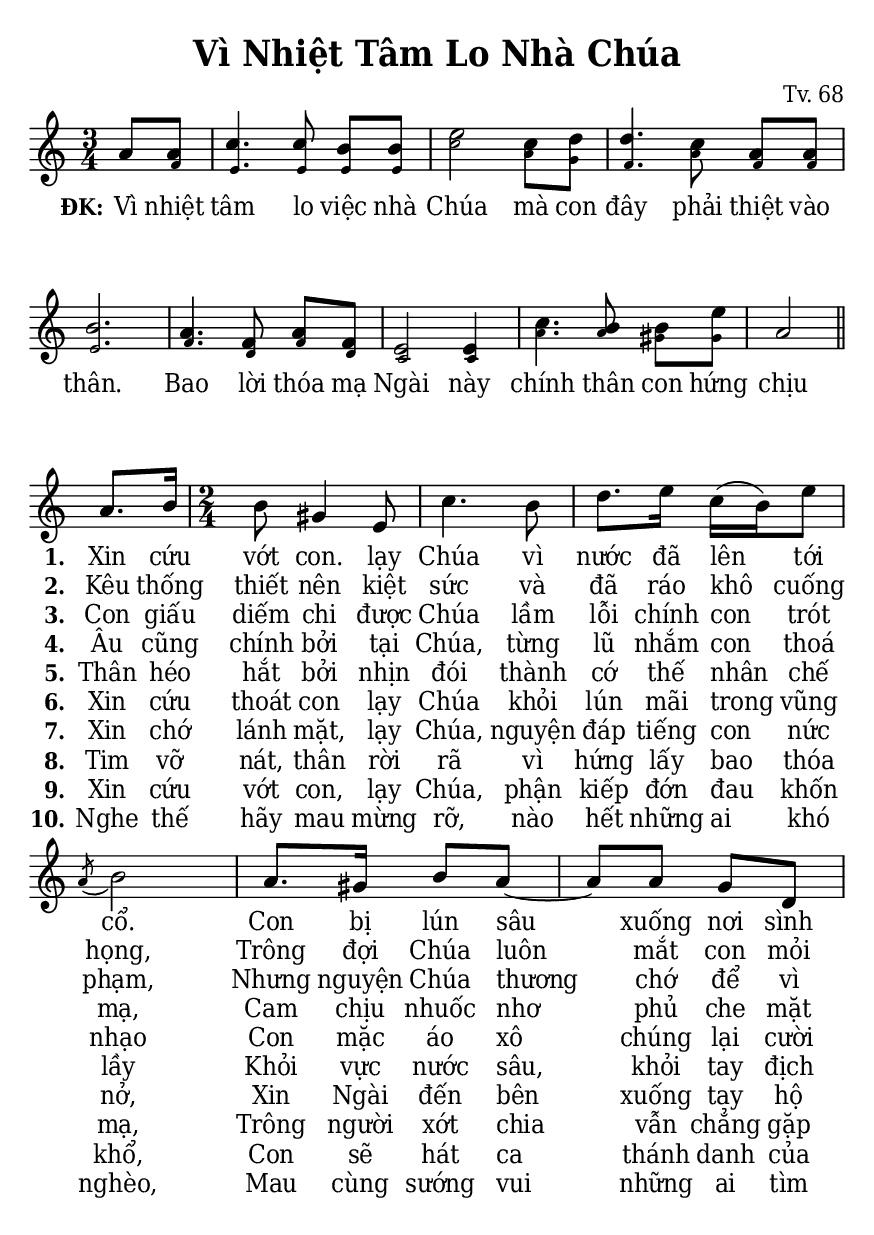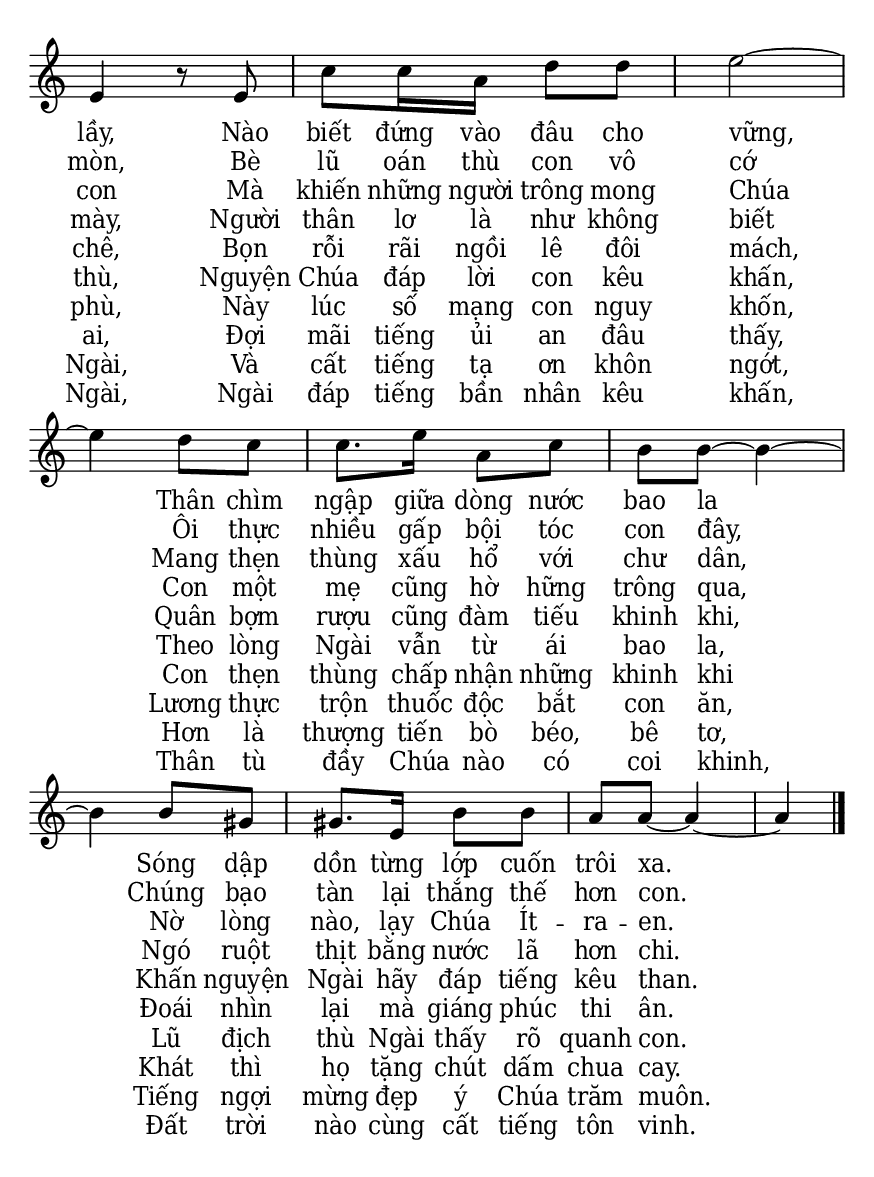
% Cài đặt chung\
\version "2.22.1"
\include "english.ly"

\header {
  title = "Vì Nhiệt Tâm Lo Nhà Chúa"
  composer = "Tv. 68"
  %arranger = "Lm. Kim Long"
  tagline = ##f
}

% Nhạc phiên khúc
nhacPhienKhucSop = \relative c'' {
  \partial 4 a8 a |
  c4. c8 b b |
  e2 c8 d |
  d4. c8 a a |
  b2. |
  a4. f8 a f |
  e2 e4 |
  c'4. b8 b e |
  a,2 \bar "||" \break
  
  a8. b16 |
  \time 2/4
  b8 gs4 e8 |
  c'4. b8 |
  d8. e16 c (b) e8 |
  \slashedGrace { a,8 ( } b2) |
  a8. gs16 b8 a ~ |
  a a g d |
  e4 r8 e |
  c'8 c16 a d8 d |
  e2 ~ |
  e4 d8 c |
  c8. e16 a,8 c |
  b b ~ b4 ~ |
  b4 b8 gs |
  gs8. e16 b'8 b |
  a a ~ a4 ~ |
  a \bar "|."
}

nhacPhienKhucAlto = \relative c'' {
  a8 f |
  e4. e8 e e |
  c'2 a8 g |
  f4. a8 f f |
  e2. |
  f4. d8 f d |
  c2 c4 |
  a'4. a8 gs gs |
  a2
}

% Lời phiên khúc
loiPhienKhucSop = \lyrics {
  \set stanza = "ĐK:"
  Vì nhiệt tâm lo việc nhà Chúa
  mà con đây phải thiệt vào thân.
  Bao lời thóa mạ Ngài này chính thân con hứng chịu
  <<
    {
      \set stanza = "1."
      Xin cứu vớt con.
      lạy Chúa vì nước đã lên tới cổ.
      Con bị lún sâu xuống nơi sình lầy,
      Nào biết đứng vào đâu cho vững,
      Thân chìm ngập giữa dòng nước bao la
      Sóng dập dồn từng lớp cuốn trôi xa.
    }
    \new Lyrics {
	    \set associatedVoice = "beSop"
	    \set stanza = "2."
	    Kêu thống thiết nên kiệt sức
	    và đã ráo khô cuống họng,
	    Trông đợi Chúa luôn mắt con mỏi mòn,
	    Bè lũ oán thù con vô cớ
	    Ôi thực nhiều gấp bội tóc con đây,
	    Chúng bạo tàn lại thắng thế hơn con.
    }
    \new Lyrics {
	    \set associatedVoice = "beSop"
	    \set stanza = "3."
	    Con giấu diếm chi được Chúa
	    lầm lỗi chính con trót phạm,
	    Nhưng nguyện Chúa thương chớ để vì con
	    Mà khiến những người trông mong Chúa
	    Mang thẹn thùng xấu hổ với chư dân,
	    Nờ lòng nào, lạy Chúa Ít -- ra -- en.
    }
    \new Lyrics {
	    \set associatedVoice = "beSop"
	    \set stanza = "4."
	    Âu cũng chính bởi tại Chúa,
	    từng lũ nhắm con thoá mạ,
	    Cam chịu nhuốc nhơ phủ che mặt mày,
	    Người thân lơ là như không biết
	    Con một mẹ cũng hờ hững trông qua,
	    Ngó ruột thịt bằng nước lã hơn chi.
    }
    \new Lyrics {
	    \set associatedVoice = "beSop"
	    \set stanza = "5."
	    Thân héo hắt bởi nhịn đói
	    thành cớ thế nhân chế nhạo
	    Con mặc áo xô chúng lại cười chê,
	    Bọn rỗi rãi ngồi lê đôi mách,
	    Quân bợm rượu cũng đàm tiếu khinh khi,
	    Khấn nguyện Ngài hãy đáp tiếng kêu than.
    }
    \new Lyrics {
	    \set associatedVoice = "beSop"
	    \set stanza = "6."
	    Xin cứu thoát con lạy Chúa
	    khỏi lún mãi trong vũng lầy
	    Khỏi vực nước sâu, khỏi tay địch thù,
	    Nguyện Chúa đáp lời con kêu khấn,
	    Theo lòng Ngài vẫn từ ái bao la,
	    Đoái nhìn lại mà giáng phúc thi ân.
    }
    \new Lyrics {
	    \set associatedVoice = "beSop"
	    \set stanza = "7."
	    Xin chớ lánh mặt, lạy Chúa,
	    nguyện đáp tiếng con nức nở,
	    Xin Ngài đến bên xuống tay hộ phù,
	    Này lúc số mạng con nguy khốn,
	    Con thẹn thùng chấp nhận những khinh khi
	    Lũ địch thù Ngài thấy rõ quanh con.
    }
    \new Lyrics {
	    \set associatedVoice = "beSop"
	    \set stanza = "8."
	    Tim vỡ nát, thân rời rã
	    vì hứng lấy bao thóa mạ,
	    Trông người xớt chia vẫn chẳng gặp ai,
	    Đợi mãi tiếng ủi an đâu thấy,
	    Lương thực trộn thuốc độc bắt con ăn,
	    Khát thì họ tặng chút dấm chua cay.
    }
    \new Lyrics {
	    \set associatedVoice = "beSop"
	    \set stanza = "9."
	    Xin cứu vớt con, lạy Chúa,
	    phận kiếp đớn đau khốn khổ,
	    Con sẽ hát ca thánh danh của Ngài,
	    Và cất tiếng tạ ơn khôn ngớt,
	    Hơn là thượng tiến bò béo, bê tơ,
	    Tiếng ngợi mừng đẹp ý Chúa trăm muôn.
    }
    \new Lyrics {
	    \set associatedVoice = "beSop"
	    \set stanza = "10."
	    Nghe thế hãy mau mừng rỡ,
	    nào hết những ai khó nghèo,
	    Mau cùng sướng vui những ai tìm Ngài,
	    Ngài đáp tiếng bần nhân kêu khấn,
	    Thân tù đầy Chúa nào có coi khinh,
	    Đất trời nào cùng cất tiếng tôn vinh.
    }
  >>
}

% Dàn trang
\paper {
  #(set-paper-size "a5")
  top-margin = 5\mm
  bottom-margin = 5\mm
  left-margin = 5\mm
  right-margin = 5\mm
  indent = #0
  #(define fonts
	 (make-pango-font-tree "Deja Vu Serif Condensed"
	 		       "Deja Vu Serif Condensed"
			       "Deja Vu Serif Condensed"
			       (/ 20 20)))
  print-page-number = ##f
  %page-count = #1
}

TongNhip = {
  \key c \major \time 3/4
  \set Timing.beamExceptions = #'()
  \set Timing.baseMoment = #(ly:make-moment 1/4)
}

% Đổi kích thước nốt cho bè phụ
notBePhu =
#(define-music-function (font-size music) (number? ly:music?)
   (for-some-music
     (lambda (m)
       (if (music-is-of-type? m 'rhythmic-event)
           (begin
             (set! (ly:music-property m 'tweaks)
                   (cons `(font-size . ,font-size)
                         (ly:music-property m 'tweaks)))
             #t)
           #f))
     music)
   music)

\score {
  \new ChoirStaff <<
    \new Staff \with {
        \consists "Merge_rests_engraver"
        printPartCombineTexts = ##f
      }
      <<
      \new Voice \TongNhip \partCombine 
        \nhacPhienKhucSop
        \notBePhu -3 { \nhacPhienKhucAlto }
      \new NullVoice = beSop \nhacPhienKhucSop
      \new Lyrics \lyricsto beSop \loiPhienKhucSop
      >>
  >>
  \layout {
    %\override Staff.TimeSignature.transparent = ##t
    \override Lyrics.LyricSpace.minimum-distance = #0.6
    \override Score.BarNumber.break-visibility = ##(#f #f #f)
    \override Score.SpacingSpanner.uniform-stretching = ##t
  } 
}
